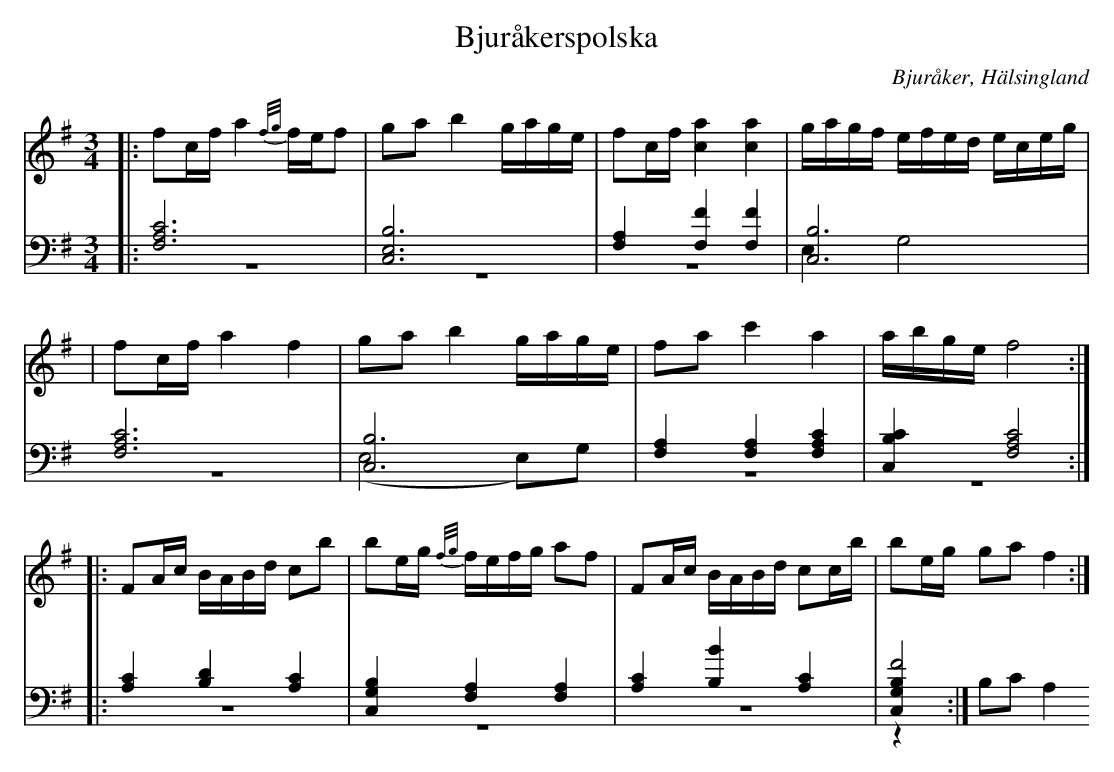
X:1
T: Bjuråkerspolska
O: Bjuråker, Hälsingland
M: 3/4
L: 1/8
K: G
V:1
V:2
V:3 merge
V: 1
|:fc/f/ a2 {f/g/}f/e/f|ga b2 g/a/g/e/|fc/f/ [c2a2] [c2a2]|g/a/g/f/ e/f/e/d/ e/c/e/g/|
|fc/f/ a2 f2|ga b2 g/a/g/e/|fa c'2 a2| a/b/g/e/ f4:|
|:FA/c/ B/A/B/d/ cb|be/g/ {f/g/}f/e/f/g/ af|FA/c/ B/A/B/d/ cc/b/|be/g/ ga f2:|
V:2 clef=bass
|:[F,6A,6C6]|[C,6E,6B,6]|[F,2A,2] [F,2F2] [F,2F2]|[C,6B,6]|
[F,6A,6C6]|[C,6B,6]|[F,2A,2] [F,2A,2] [F,2A,2C2]|[C,2B,2C2] [F,4A,4C4]:|
 |:[A,2C2] [B,2D2] [A,2C2]|[C,2G,2B,2] [F,2A,2] [F,2A,2]|[A,2C2] [B,2B2] [A,2C2]|[C,2G,2B,2 F4] :|
V:3 clef=bass
 |:z6|z6|z6|E,2 G,4|
 |z6|(E,4 E,)G,|z6|z6:|
|:z6|z6|z6|z2 B,C A,2:|
